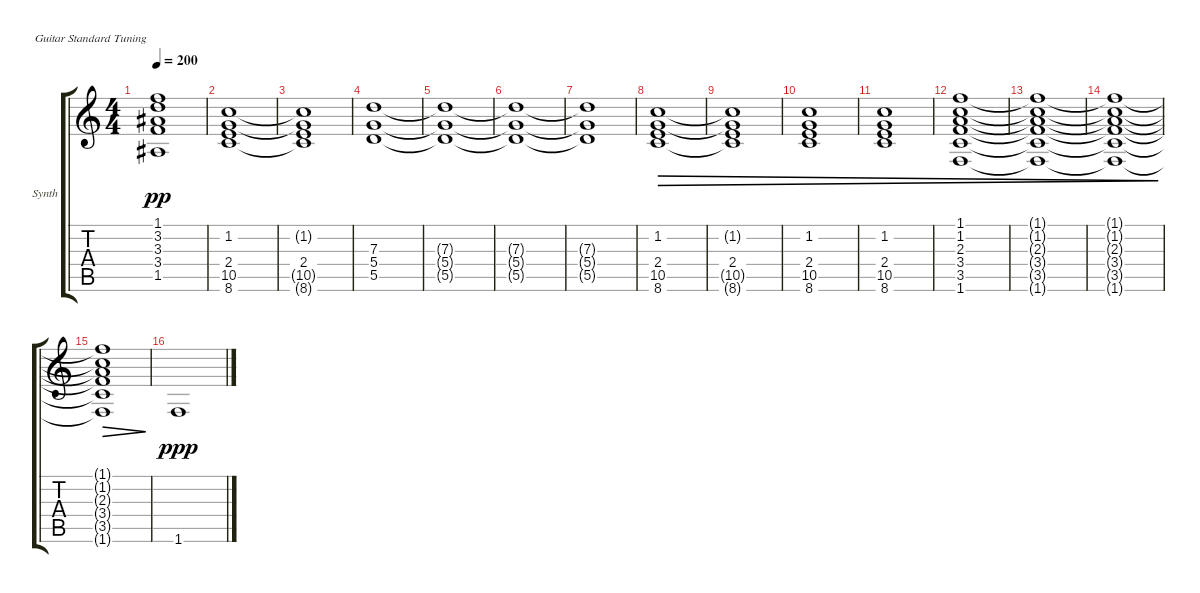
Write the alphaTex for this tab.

\defaultSystemsLayout 4
\bracketExtendMode groupsimilarinstruments
\firstSystemTrackNameOrientation horizontal
\otherSystemsTrackNameOrientation horizontal
\track ("Synth" "Synth") {instrument acousticguitarsteel}
\staff {score tabs}
\tuning (E4 B3 G3 D3 A2 E2)
\ts (4 4)
\tempo 200
\clef g2
\ks c
(1.1{t} 3.2{t} 3.3{t} 3.4{t} 1.5{t}).1{dy pp} |
(8.6 10.5 2.4 1.2).1 |
(8.6{t} 2.4 10.5{t} 1.2{t}).1 |
(7.3 5.4 5.5).1 |
(5.5{t} 5.4{t} 7.3{t}).1 |
(7.3{t} 5.4{t} 5.5{t}).1 |
(7.3{t} 5.4{t} 5.5{t}).1 |
(8.6 10.5 2.4 1.2).1{dec} |
(8.6{t} 2.4 10.5{t} 1.2{t}).1{dec} |
(8.6 10.5 2.4 1.2).1{dec} |
(8.6 2.4 10.5 1.2).1{dec} |
(1.1 1.2 2.3 3.4 3.5 1.6).1{dec} |
(1.1{t} 1.2{t} 2.3{t} 3.4{t} 3.5{t} 1.6{t}).1{dec} |
(1.1{t} 1.2{t} 2.3{t} 3.4{t} 3.5{t} 1.6{t}).1{dec} |
(1.1{t} 1.2{t} 2.3{t} 3.4{t} 3.5{t} 1.6{t}).1{dec} |
1.6.1{dy ppp}
